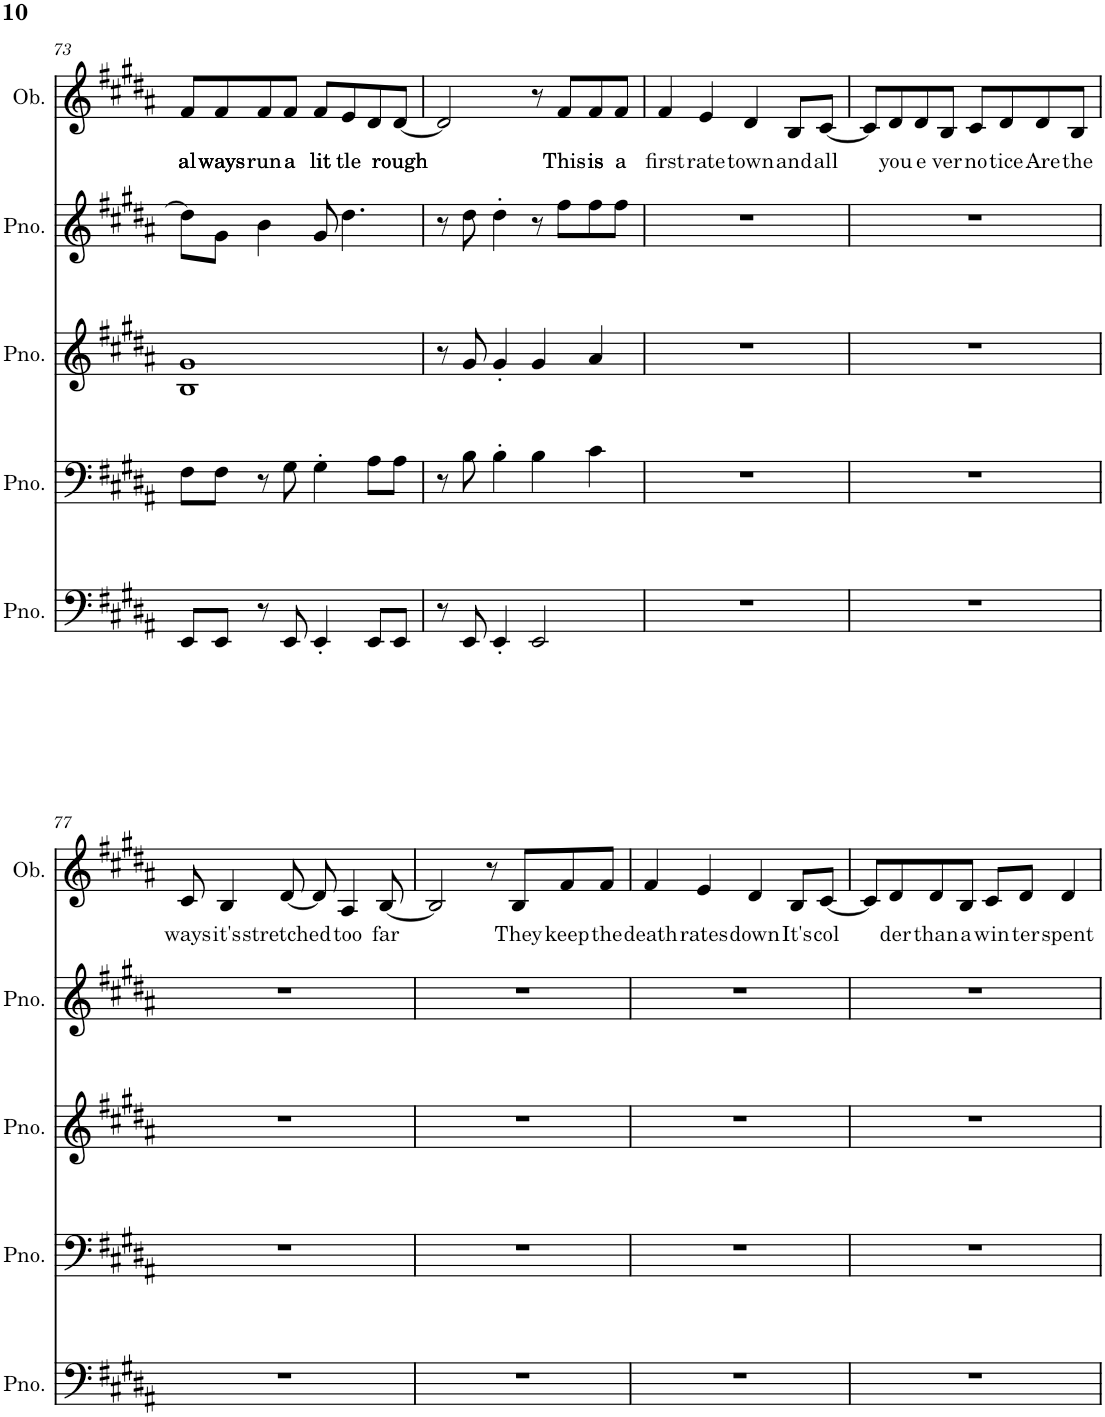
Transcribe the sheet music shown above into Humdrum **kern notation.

**kern	**kern	**kern	**kern	**kern	**text
*part5	*part4	*part3	*part2	*part1	*part1
*staff5	*staff4	*staff3	*staff2	*staff1	*staff1
*I"Piano, :bassNotes	*I"Piano, :tenorVoice	*I"Piano, :altoNotes	*I"Piano, :sopranoVoice	*I"Oboe, :soloVoice	*
*I'Pno.	*I'Pno.	*I'Pno.	*I'Pno.	*I'Ob.	*
!!LO:PB:g=z
*clefF4	*clefF4	*clefG2	*clefG2	*clefG2	*
*k[f#c#g#d#a#]	*k[f#c#g#d#a#]	*k[f#c#g#d#a#]	*k[f#c#g#d#a#]	*k[f#c#g#d#a#]	*
*M4/4	*M4/4	*M4/4	*M4/4	*M4/4	*
=73	=73	=73	=73	=73	=73
!	!	!	!	!	!LO:LY:b
8EE/L	8F#\L	1B 1g#	8dd#\L]	8f#/L	al
!	!	!	!	!	!LO:LY:b
8EE/J	8F#\J	.	8g#\J	8f#/	ways
!	!	!	!	!	!LO:LY:b
8r	8r	.	4b\	8f#/	run
!	!	!	!	!	!LO:LY:b
8EE/	8G#\	.	.	8f#/J	a
!	!	!	!	!	!LO:LY:b
4EE'/	4G#'\	.	8g#/	8f#/L	lit
!	!	!	!	!	!LO:LY:b
.	.	.	4.dd#\	8e/	tle
8EE/L	8A#\L	.	.	8d#/	.
!	!	!	!	!	!LO:LY:b
8EE/J	8A#\J	.	.	[8d#/J	rough
=74	=74	=74	=74	=74	=74
8r	8r	8r	8r	2d#/]	.
8EE/	8B\	8g#/	8dd#\	.	.
4EE'/	4B'\	4g#'/	4dd#'\	.	.
2EE/	4B\	4g#/	8r	8r	.
!	!	!	!	!	!LO:LY:b
.	.	.	8ff#\L	8f#/L	This
!	!	!	!	!	!LO:LY:b
.	4c#\	4a#/	8ff#\	8f#/	is
!	!	!	!	!	!LO:LY:b
.	.	.	8ff#\J	8f#/J	a
=75	=75	=75	=75	=75	=75
!	!	!	!	!	!LO:LY:b
1r	1r	1r	1r	4f#/	first
!	!	!	!	!	!LO:LY:b
.	.	.	.	4e/	rate
!	!	!	!	!	!LO:LY:b
.	.	.	.	4d#/	town
!	!	!	!	!	!LO:LY:b
.	.	.	.	8B/L	and
!	!	!	!	!	!LO:LY:b
.	.	.	.	[8c#/J	all
=76	=76	=76	=76	=76	=76
1r	1r	1r	1r	8c#/L]	.
!	!	!	!	!	!LO:LY:b
.	.	.	.	8d#/	you
!	!	!	!	!	!LO:LY:b
.	.	.	.	8d#/	e
!	!	!	!	!	!LO:LY:b
.	.	.	.	8B/J	ver
!	!	!	!	!	!LO:LY:b
.	.	.	.	8c#/L	no
!	!	!	!	!	!LO:LY:b
.	.	.	.	8d#/	tice
!	!	!	!	!	!LO:LY:b
.	.	.	.	8d#/	Are
!	!	!	!	!	!LO:LY:b
.	.	.	.	8B/J	the
!!LO:LB:g=z
=77	=77	=77	=77	=77	=77
!	!	!	!	!	!LO:LY:b
1r	1r	1r	1r	8c#/	ways
!	!	!	!	!	!LO:LY:b
.	.	.	.	4B/	it's
!	!	!	!	!	!LO:LY:b
.	.	.	.	[8d#/	stretched
.	.	.	.	8d#/]	.
!	!	!	!	!	!LO:LY:b
.	.	.	.	4A#/	too
!	!	!	!	!	!LO:LY:b
.	.	.	.	[8B/	far
=78	=78	=78	=78	=78	=78
1r	1r	1r	1r	2B/]	.
.	.	.	.	8r	.
!	!	!	!	!	!LO:LY:b
.	.	.	.	8B/L	They
!	!	!	!	!	!LO:LY:b
.	.	.	.	8f#/	keep
!	!	!	!	!	!LO:LY:b
.	.	.	.	8f#/J	the
=79	=79	=79	=79	=79	=79
!	!	!	!	!	!LO:LY:b
1r	1r	1r	1r	4f#/	death
!	!	!	!	!	!LO:LY:b
.	.	.	.	4e/	rates
!	!	!	!	!	!LO:LY:b
.	.	.	.	4d#/	down
!	!	!	!	!	!LO:LY:b
.	.	.	.	8B/L	It's
!	!	!	!	!	!LO:LY:b
.	.	.	.	[8c#/J	col
=80	=80	=80	=80	=80	=80
1r	1r	1r	1r	8c#/L]	.
!	!	!	!	!	!LO:LY:b
.	.	.	.	8d#/	der
!	!	!	!	!	!LO:LY:b
.	.	.	.	8d#/	than
!	!	!	!	!	!LO:LY:b
.	.	.	.	8B/J	a
!	!	!	!	!	!LO:LY:b
.	.	.	.	8c#/L	win
!	!	!	!	!	!LO:LY:b
.	.	.	.	8d#/J	ter
!	!	!	!	!	!LO:LY:b
.	.	.	.	4d#/	spent
=	=	=	=	=	=
*-	*-	*-	*-	*-	*-
